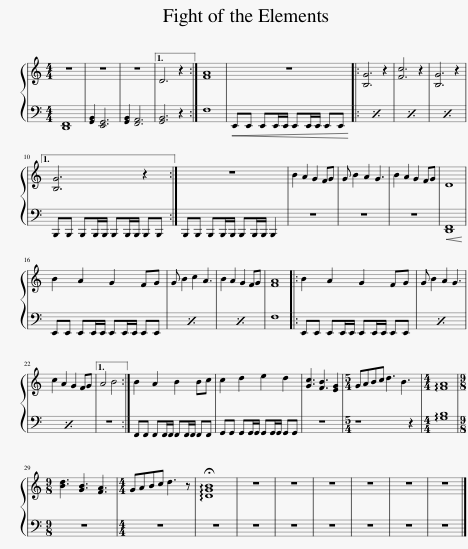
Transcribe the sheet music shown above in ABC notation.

X:1
%%score { 1 | 2 }
L:1/8
M:4/4
I:linebreak $
K:C
V:1 treble
V:2 bass
V:1
 z8 | z8 | z8 |1 D6 z2 :| [FA]8 | %5
 z8 |: [B,G]6 z2 | [Fc]6 z2 | [B,G]6 z2 |1$ [B,G]6 z2 :| %10
 z8 | B2 A2 G2 FG | G B2 A2 G3 | B2 A2 G2 FG | D8 |$ %15
 B2 A2 G2 FG | G B2 c2 A3 | B2 A2 G2 FG | [FA]8 |: B2 A2 G2 FG | %20
 G B2 A2 G3 |$ c2 A2 G2 FG |1 A4 B4 :| B2 A2 B2 Bc | c2 d2 e2 d2 | %25
 [Gc]3 [FB]3 [EG]2 |[M:5/4] GABc d3 B3 |[M:4/4] !arpeggio![FA]8 |$[M:9/8] [Bd]3 [GB]3 [FA]3 |[M:4/4] GABc d3 z | %30
 !arpeggio!!fermata![DGB]8 | z8 | z8 | z8 | z8 | %35
 z8 | z8 |] %37
V:2
 [D,,F,,]8 | [G,,B,,]2 [E,,G,,]6 | [G,,B,,]2 [F,,A,,]6 |1 [G,,B,,]6 z2 :| F,8 | %5
!<(! E,,E,, E,,E,,/E,,/ E,,E,,/E,,/ E,,E,,!<)! |: x8 | x8 | x8 |1$ B,,,B,,, B,,,B,,,/B,,,/ B,,,B,,,/B,,,/ B,,,B,,, :| %10
 B,,,B,,, B,,,B,,,/B,,,/ B,,,B,,,/B,,,/ B,,,2 | z8 | z8 | z8 |!<(! [D,,F,,]8!<)! |$ %15
 E,,E,, E,,E,,/E,,/ E,,E,,/E,,/ E,,E,, | x8 | x8 | F,8 |: E,,E,, E,,E,,/E,,/ E,,E,,/E,,/ E,,E,, | %20
 x8 |$ x8 |1 z8 :| F,,F,, F,,F,,/F,,/ F,,F,,/F,,/ F,,F,, | G,,G,, G,,G,,/G,,/ G,,G,,/G,,/ G,,G,, | %25
 z8 |[M:5/4] z8 z2 |[M:4/4] !arpeggio![G,B,]8 |$[M:9/8] z9 |[M:4/4] z8 | %30
 z8 | z8 | z8 | z8 | z8 | %35
 z8 | z8 |] %37
